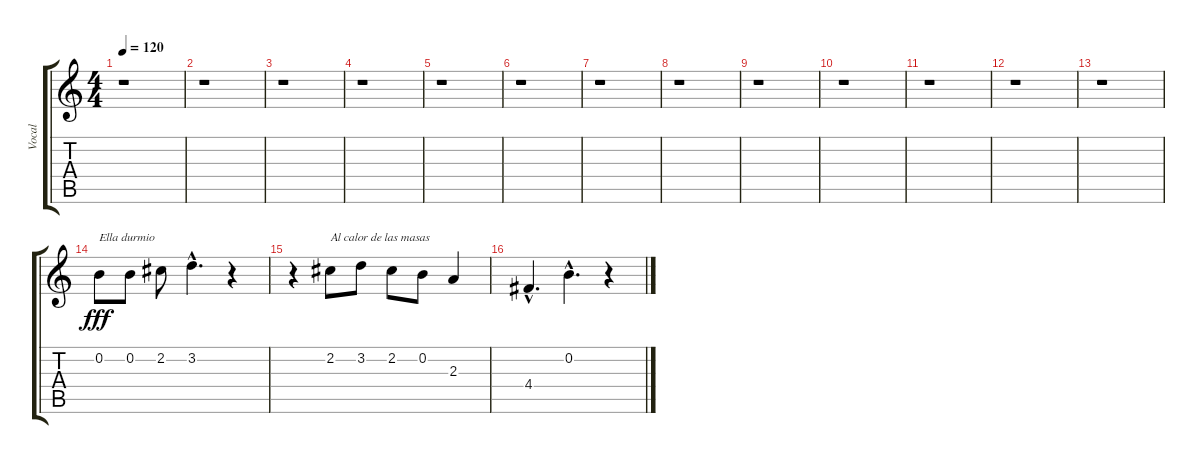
\track ("Vocal" "Vocal") {instrument acousticguitarnylon}
\staff {score tabs}
\tuning (E4 B3 G3 D3 A2 E2) {hide}
\ts (4 4)
\tempo 120
\clef g2
\ks c
r.1{dy fff instrument acousticguitarnylon} |
r.1 |
r.1 |
r.1 |
r.1 |
r.1 |
r.1 |
r.1 |
r.1 |
r.1 |
r.1 |
r.1 |
r.1 |
0.2.8{txt "Ella durmio"} 0.2.8 2.2.8 3.2{hac}.4{d} r.4 |
r.4 2.2.8{txt "Al calor de las masas"} 3.2.8 2.2.8 0.2.8 2.3.4 |
4.4{hac}.4{d} 0.2{hac}.4{d} r.4
